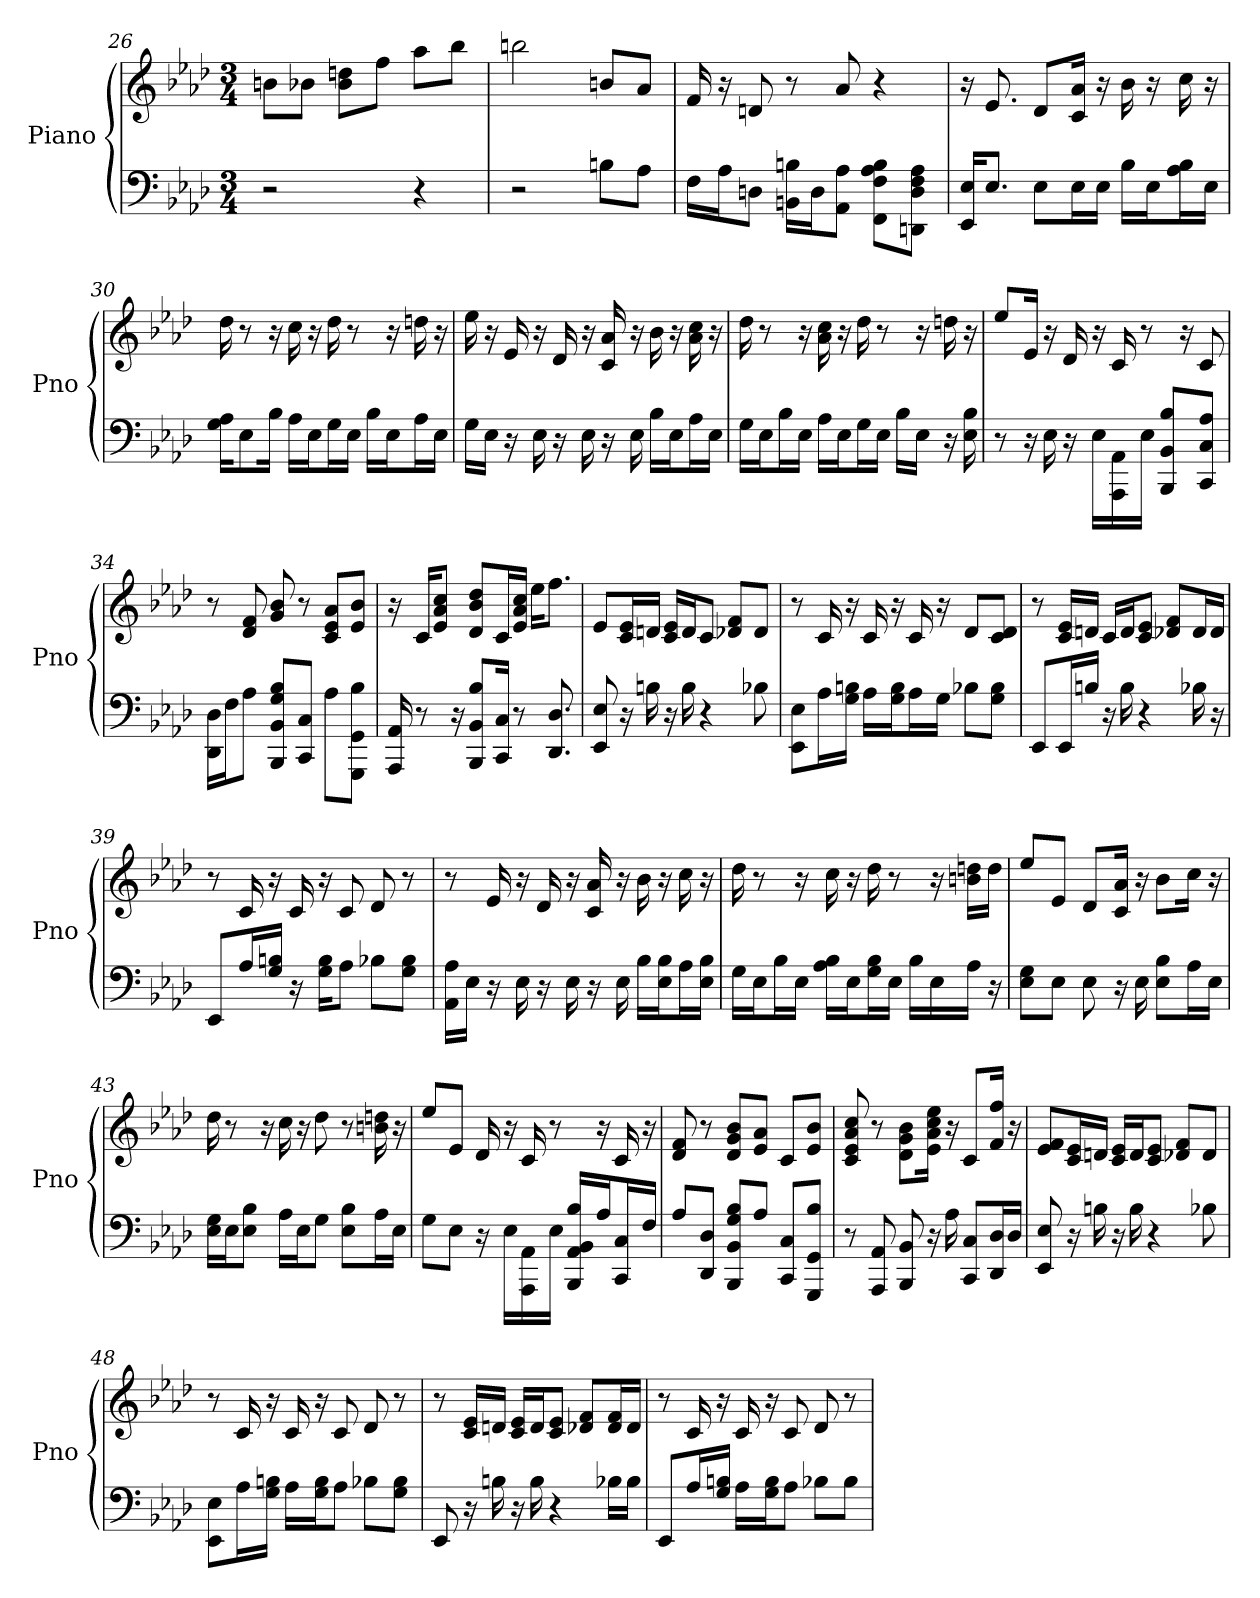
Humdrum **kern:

**kern	**kern
*part1	*part1
*staff2	*staff1
*I"Piano	*
*I'Pno	*
*clefF4	*clefG2
*k[b-e-a-d-]	*k[b-e-a-d-]
*A-:	*A-:
*M3/4	*M3/4
=26	=26
2r	8b\L
.	8b-\J
.	8dd\ 8b-\L
.	8ff\J
4r	8aa-\L
.	8bb-\J
=27	=27
2r	2bb
8B\L	8b/L
8A-\J	8a-/J
=28	=28
16F\LL	16f
16A-\J	16r
8D\J	8d
16B\ 16BB\LL	8r
16D\J	.
8A-\ 8AA-\J	8a-
8F\ 8B\ 8A-\ 8FF\L	4r
8F\ 8A-\ 8DD\ 8D\J	.
=29	=29
16EE-/ 16E-/KL	16r
8.E-/J	8.e-
8E-\L	8d-/L
16E-\L	16a-/ 16c/Jk
16E-\JJ	16r
16B-\LL	16b-
16E-\J	16r
16B-\ 16A-\L	16cc
16E-\JJ	16r
=30	=30
16A-\ 16G\KL	16dd-
8E-\	8r
16B-\Jk	16r
16A-\LL	16cc
16E-\J	16r
16G\L	16dd-
16E-\JJ	8r
16B-\LL	.
16E-\J	16r
16A-\L	16dd
16E-\JJ	16r
=31	=31
16G\LL	16ee-
16E-\JJ	16r
16r	16e-
16E-	16r
16r	16d-
16E-	16r
16r	16a- 16c
16E-	16r
16B-\LL	16b-
16E-\J	16r
16A-\L	16cc 16a-
16E-\JJ	16r
=32	=32
16G\LL	16dd-
16E-\J	8r
16B-\L	.
16E-\JJ	16r
16A-\LL	16cc 16a-
16E-\J	16r
16G\L	16dd-
16E-\JJ	8r
16B-\LL	.
16E-\JJ	16r
16r	16dd
16B- 16E-	16r
=33	=33
8r	8ee-/L
16r	16e-/Jk
16E-	16r
16r	16d-
16E-\LL	16r
16AAA-\ 16AA-\	16c
16E-\JJ	8r
8B-/ 8BBB-/ 8BB-/L	.
.	16r
8A-/ 8C/ 8CC/J	8c
=34	=34
16D-\ 16DD-\LL	8r
16F\J	.
8A-\J	8d- 8f
8BB-/ 8BBB-/ 8G/ 8B-/L	8g 8b-
8C/ 8CC/J	8r
8A-\L	8c/ 8e-/ 8a-/L
8GGG\ 8GG\ 8B-\J	8e-/ 8b-/J
=35	=35
16AA- 16AAA-	16r
8r	16c/KL
.	8e-/ 8cc/ 8a-/J
16r	.
8BBB-/ 8B-/ 8BB-/L	8d-/ 8dd-/ 8b-/L
16C/ 16CC/Jk	16c/L
8r	16e-/ 16a-/ 16cc/JJ
.	16ee-\KL
8.D- 8.DD-	8.ff\J
=36	=36
8EE- 8E-	8e-/L
16r	16e-/ 16c/L
16B	16d/JJ
16r	16e-/ 16c/LL
16B	16d/J
4r	8c/J
.	8f/ 8d-/L
8B-	8d-/J
=37	=37
8E-\ 8EE-\L	8r
16A-\L	16c
16B\ 16G\JJ	16r
16A-\LL	16c
16G\ 16B\J	16r
16A-\L	16c
16G\JJ	16r
8B-\L	8d-/L
8B-\ 8G\J	8d-/ 8c/J
=38	=38
8EE-/L	8r
16EE-/L	16e-/ 16c/LL
16B/JJ	16d/JJ
16r	16c/LL
16B	16d/J
4r	8e-/ 8c/J
.	8f/ 8d-/L
16B-	16d-/L
16r	16d-/JJ
=39	=39
8EE-/L	8r
16A-/L	16c
16B/ 16G/JJ	16r
16r	16c
16G\ 16B\KL	16r
8A-\J	8c
8B-\L	8d-
8B-\ 8G\J	8r
=40	=40
16A-\ 16AA-\LL	8r
16E-\JJ	.
16r	16e-
16E-	16r
16r	16d-
16E-	16r
16r	16a- 16c
16E-	16r
16B-\LL	16b-
16E-\ 16B-\J	16r
16A-\L	16cc
16B-\ 16E-\JJ	16r
=41	=41
16G\LL	16dd-
16E-\J	8r
16B-\L	.
16E-\JJ	16r
16A-\ 16B-\LL	16cc
16E-\J	16r
16G\ 16B-\L	16dd-
16E-\JJ	8r
16B-\LL	.
16E-\	16r
16A-\JJ	16b\ 16dd\LL
16r	16dd\JJ
=42	=42
8G\ 8E-\L	8ee-/L
8E-\J	8e-/J
8E-	8d-/L
16r	16c/ 16a-/Jk
16E-	16r
8E-\ 8B-\L	8b-\L
16A-\L	16cc\Jk
16E-\JJ	16r
=43	=43
16G\ 16E-\LL	16dd-
16E-\J	8r
8B-\ 8E-\J	.
.	16r
16A-\LL	16cc
16E-\J	16r
8G\J	8dd-
8B-\ 8E-\L	8r
16A-\L	16dd 16b
16E-\JJ	16r
=44	=44
8G\L	8ee-/L
8E-\J	8e-/J
16r	16d-
16E-\LL	16r
16AAA-\ 16AA-\	16c
16E-\JJ	8r
16BBB-/ 16BB-/ 16B-/ 16AA-/LL	.
16A-/J	16r
16CC/ 16C/L	16c
16F/JJ	16r
=45	=45
8A-/L	8f 8d-
8D-/ 8DD-/J	8r
8BBB-/ 8G/ 8B-/ 8BB-/L	8g/ 8d-/ 8b-/L
8A-/J	8e-/ 8a-/J
8C/ 8CC/L	8c/L
8GG/ 8B-/ 8GGG/J	8b-/ 8e-/J
=46	=46
8r	8c 8e- 8cc 8a-
8AA- 8AAA-	8r
8BB- 8BBB-	8b-\ 8d-\ 8g\L
16r	16e-\ 16cc\ 16a-\ 16ee-\Jk
16A-	16r
8CC/ 8C/L	8c/L
16DD-/ 16D-/L	16ff/ 16f/Jk
16D-/JJ	16r
=47	=47
8E- 8EE-	8e-/ 8f/L
16r	16c/ 16e-/L
16B	16d/JJ
16r	16e-/ 16c/LL
16B	16d/J
4r	8c/ 8e-/J
.	8d-/ 8f/L
8B-	8d-/J
=48	=48
8E-\ 8EE-\L	8r
16A-\L	16c
16B\ 16G\JJ	16r
16A-\LL	16c
16G\ 16B\J	16r
8A-\J	8c
8B-\L	8d-
8G\ 8B-\J	8r
=49	=49
8EE-	8r
16r	16e-/ 16c/LL
16B	16d/JJ
16r	16e-/ 16c/LL
16B	16d/J
4r	8c/ 8e-/J
.	8d-/ 8f/L
16B-\LL	16d-/ 16f/L
16B-\JJ	16d-/JJ
=50	=50
8EE-/L	8r
16A-/L	16c
16G/ 16B/JJ	16r
16A-\LL	16c
16G\ 16B\J	16r
8A-\J	8c
8B-\L	8d-
8B-\J	8r
=	=
*-	*-
